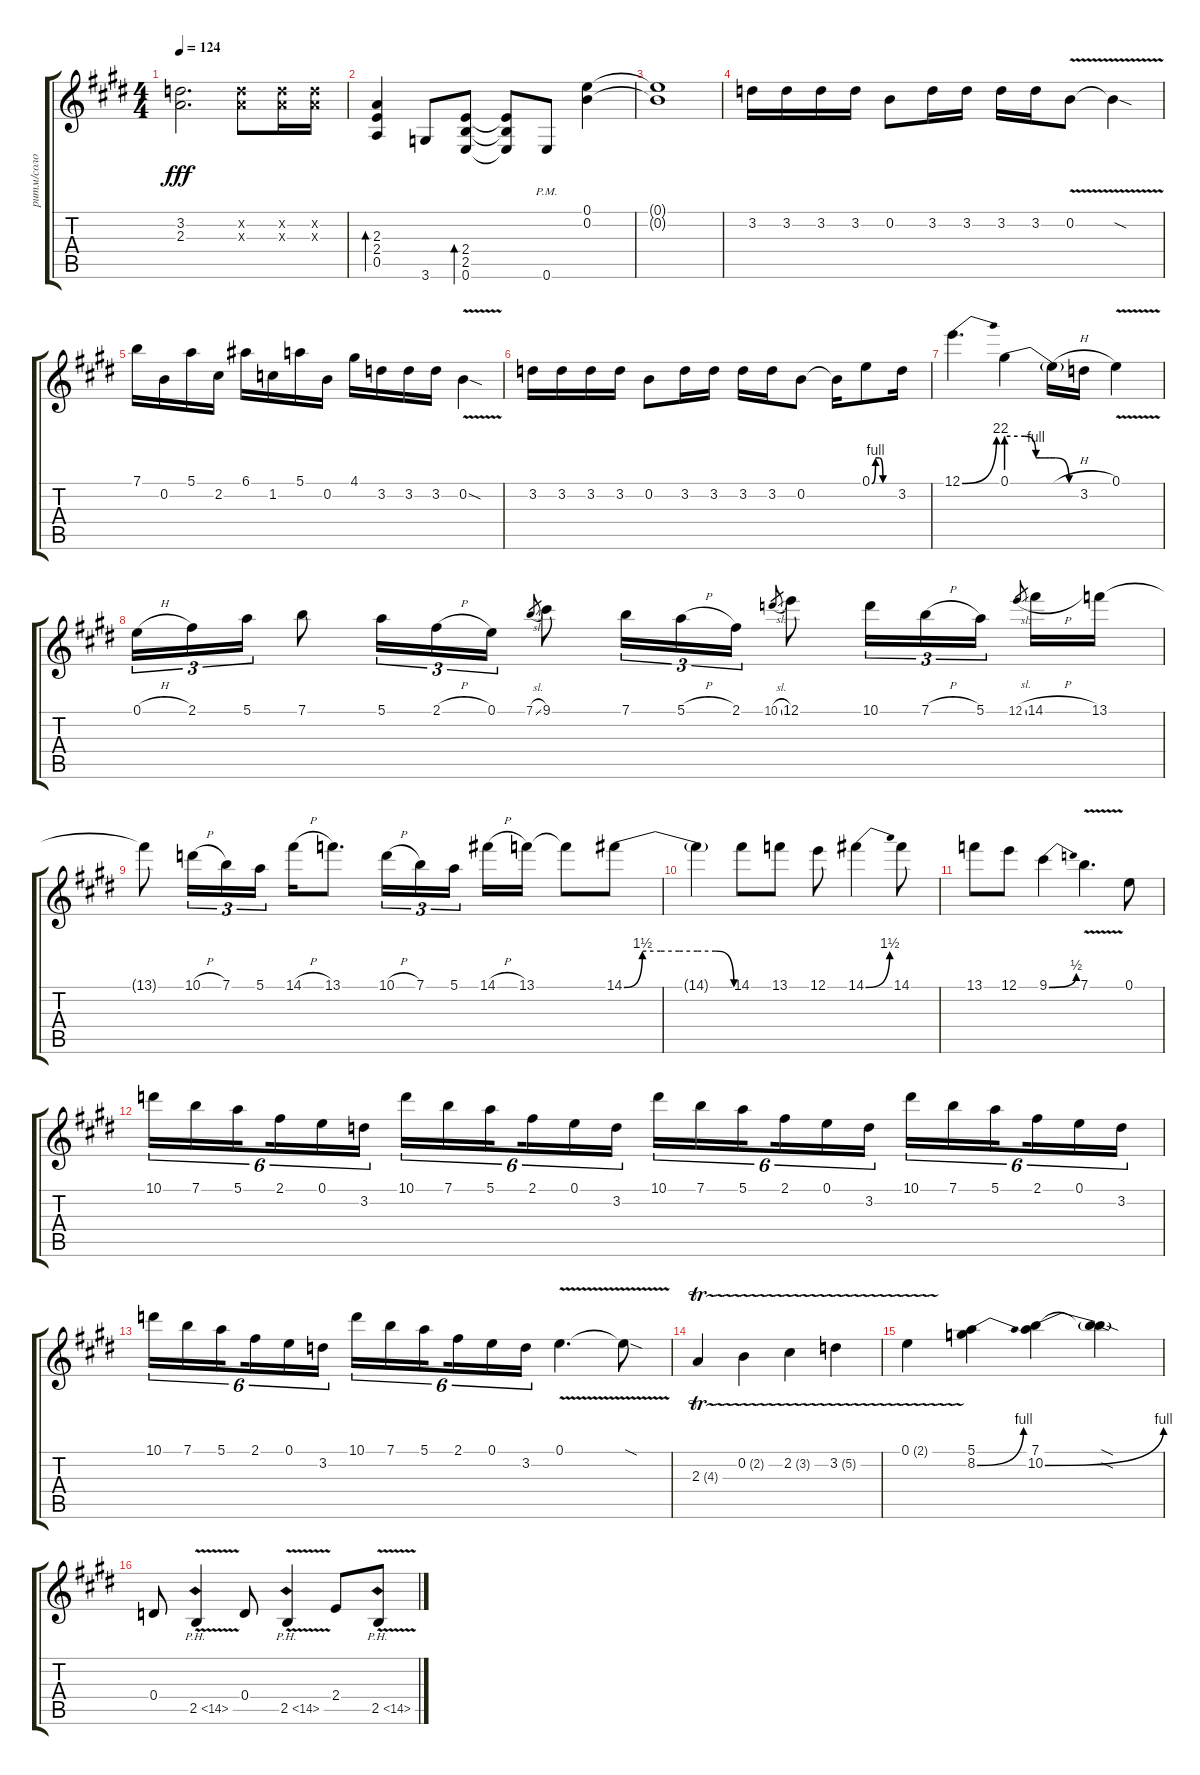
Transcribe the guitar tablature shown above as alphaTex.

\track ("ритм/соло" "ритм/соло") {instrument overdrivenguitar}
\staff {score tabs}
\tuning (E4 B3 G3 D3 A2 E2) {hide}
\ts (4 4)
\tempo 124
\clef g2
\ks e
(3.2{t} 2.3{t}).2{d dy fff} (3.2{x} 2.3{x}).8 (3.2{x} 2.3{x}).16 (3.2{x} 2.3{x}).16 |
(2.3 2.4 0.5).4{bd 60} 3.6.8 (2.4 2.5 0.6).8{bd 60} (2.4{t} 2.5{t} 0.6{t}).8 0.6{pm}.8 (0.1 0.2).4 |
(0.1{t} 0.2{t}).1 |
3.2.16 3.2.16 3.2.16 3.2.16 0.2.8 3.2.16 3.2.16 3.2.16 3.2.16 0.2{v}.8 0.2{sod t}.4 |
7.1.16 0.2.16 5.1.16 2.2.16 6.1.16 1.2.16 5.1.16 0.2.16 4.1.16 3.2.16 3.2.16 3.2.16 0.2{v sod}.4 |
3.2.16 3.2.16 3.2.16 3.2.16 0.2.8 3.2.16 3.2.16 3.2.16 3.2.16 0.2.8 0.2{t}.16 0.1{be (custom 0 0 10 4 20 4 30 0 60 0)}.8 3.2.16 |
12.1{be (bend 0 0 60 8)}.4{d} 0.1{be (custom 0 8 15 8 24 4 28 4 30 4 32 4 35 4 40 4 51 0 53 0 60 0)}.4 0.1{h t}.16 3.2.16 0.1{v}.4 |
0.1{h}.16{tu (3 2)} 2.1.16{tu (3 2)} 5.1.16{tu (3 2)} 7.1.8 5.1.16{tu (3 2)} 2.1{h}.16{tu (3 2)} 0.1.16{tu (3 2)} 7.1{sl}.8{gr} 9.1.8 7.1.16{tu (3 2)} 5.1{h}.16{tu (3 2)} 2.1.16{tu (3 2)} 10.1{sl}.8{gr} 12.1.8 10.1.16{tu (3 2)} 7.1{h}.16{tu (3 2)} 5.1.16{tu (3 2)} 12.1{sl}.8{gr beam splitsecondary} 14.1{h}.16 13.1.16 |
13.1{t}.8 10.1{h}.16{tu (3 2)} 7.1.16{tu (3 2)} 5.1.16{tu (3 2)} 14.1{h}.16 13.1.8{d} 10.1{h}.16{tu (3 2)} 7.1.16{tu (3 2)} 5.1.16{tu (3 2) beam splitsecondary} 14.1{h}.16 13.1.16 13.1{t}.8 14.1{be (custom 0 0 10 6 20 6 30 6 40 6 50 6 60 0)}.8 |
14.1{t}.4 14.1.8 13.1.8 12.1.8 14.1{be (bend 0 0 60 6)}.4 14.1.8 |
13.1.8 12.1.8 9.1{be (bend 0 0 60 2)}.4 7.1{v}.4{d} 0.1.8 |
10.1.16{tu (6 4)} 7.1.16{tu (6 4)} 5.1.16{tu (6 4) beam splitsecondary} 2.1.16{tu (6 4)} 0.1.16{tu (6 4)} 3.2.16{tu (6 4)} 10.1.16{tu (6 4)} 7.1.16{tu (6 4)} 5.1.16{tu (6 4) beam splitsecondary} 2.1.16{tu (6 4)} 0.1.16{tu (6 4)} 3.2.16{tu (6 4)} 10.1.16{tu (6 4)} 7.1.16{tu (6 4)} 5.1.16{tu (6 4) beam splitsecondary} 2.1.16{tu (6 4)} 0.1.16{tu (6 4)} 3.2.16{tu (6 4)} 10.1.16{tu (6 4)} 7.1.16{tu (6 4)} 5.1.16{tu (6 4) beam splitsecondary} 2.1.16{tu (6 4)} 0.1.16{tu (6 4)} 3.2.16{tu (6 4)} |
10.1.16{tu (6 4)} 7.1.16{tu (6 4)} 5.1.16{tu (6 4) beam splitsecondary} 2.1.16{tu (6 4)} 0.1.16{tu (6 4)} 3.2.16{tu (6 4)} 10.1.16{tu (6 4)} 7.1.16{tu (6 4)} 5.1.16{tu (6 4) beam splitsecondary} 2.1.16{tu (6 4)} 0.1.16{tu (6 4)} 3.2.16{tu (6 4)} 0.1{v}.4{d} 0.1{sod t}.8 |
2.3{tr (4 32)}.4 0.2{tr (2 32)}.4 2.2{tr (3 32)}.4 3.2{tr (5 32)}.4 |
0.1{tr (2 32)}.4 (5.1 8.2{be (bend 0 0 60 4)}).4 (7.1 10.2{be (bend 0 0 60 4)}).4 (7.1{sod t} 10.2{sod t}).4 |
0.4.8 2.5{ph 12 v}.4 0.4.8 2.5{ph 12 v}.4 2.4.8 2.5{ph 12 v}.8
